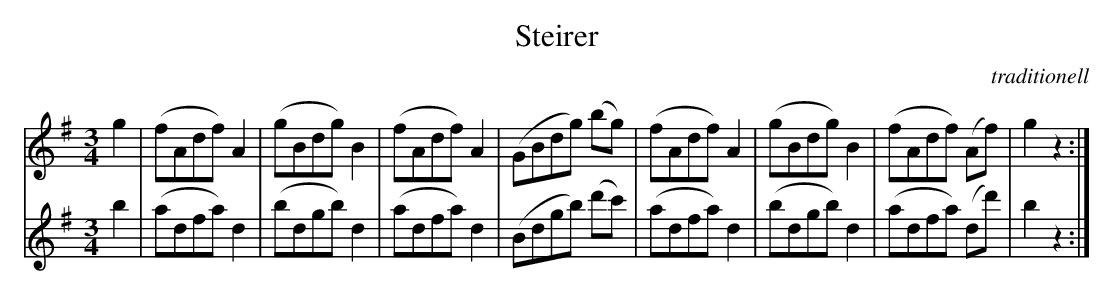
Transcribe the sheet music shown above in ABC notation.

X:1
T:Steirer
C:traditionell
M:3/4
L:1/8
K:G
V:1
g2 |\
(fAdf) A2 | (gBdg) B2 | (fAdf) A2 | (GBdg) (bg) |\
(fAdf) A2 | (gBdg) B2 | (fAdf) (Af) | g2 z2 :|
V:2
b2 |\
(adfa) d2 | (bdgb) d2 | (adfa) d2 | (Bdgb) (d'c') |\
(adfa) d2 | (bdgb) d2 | (adfa) (dd') | b2 z2 :|
